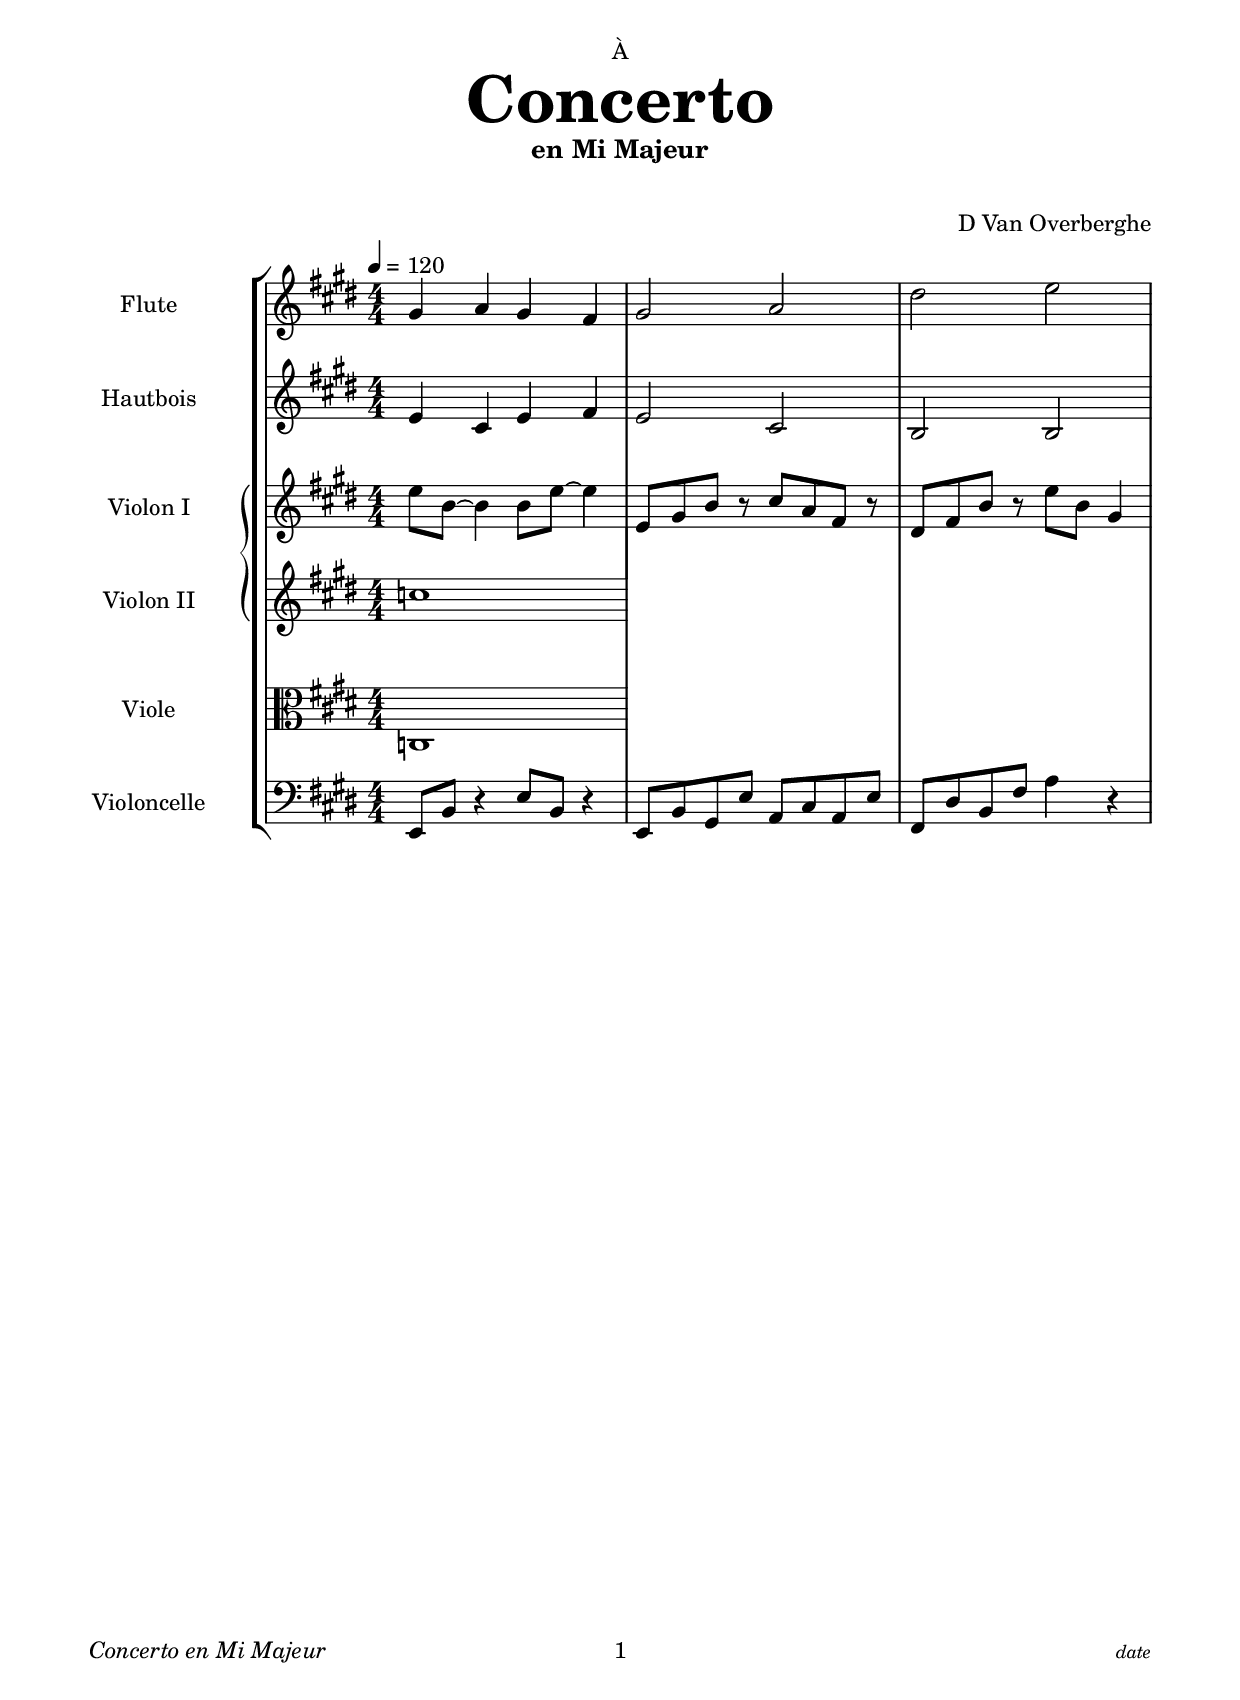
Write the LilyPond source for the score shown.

\version "2.18.2"
\include "articulate.ly"

\header {
	dedication = \markup { \char ##x00C0 "" }
	title = \markup { \vspace #2 \fontsize #5 \bold "Concerto" }
	subtitle = "en Mi Majeur"
	subsubtitle = \markup { \vspace #1 "" }
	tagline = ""
	composer = "D Van Overberghe"
}

\paper {
	top-margin = 20
	bottom-margin = 10
	left-margin = 15
	right-margin = 15
	
	system-system-spacing.basic-distance = #20
	
	print-page-number = ##t
	print-first-page-number = ##t
	oddHeaderMarkup = \markup \null
	evenHeaderMarkup = \markup \null
	oddFooterMarkup = \markup {
		\fill-line {
			\line { \italic { Concerto en Mi Majeur } }
			\center-column {
				\on-the-fly \print-page-number-check-first
				\fromproperty #'page:page-number-string
			}
			\line { \italic \tiny { date } }
		}
		\vspace #1.5
	}
	evenFooterMarkup = \oddFooterMarkup
}

flute = \relative c''
{
	%\set Score.proportionalNotationDuration = #(ly:make-moment 1/8)
	%\override Score.SpacingSpanner.strict-note-spacing = ##t
	\clef treble
	\key e \major
	\time 4/4 \numericTimeSignature
	gis4 a gis fis | gis2 a | dis e | 
	
}

oboe = \relative c'
{
	\clef treble
	\key e \major
	\time 4/4 \numericTimeSignature
	e4 cis e fis | e2 cis | b b |
}

fviolin = \relative c''
{
	\clef treble
	\key e \major
	\time 4/4 \numericTimeSignature
	\tempo 4 = 120
	e8 b~ b4 b8 e~ e4 | e,8 gis b r cis a fis r | dis fis b r e b gis4 | 
}

sviolin = \relative c''
{
	\clef treble
	\key e \major
	\time 4/4 \numericTimeSignature
	c1 %placeholder note to get staff
}

viola = \relative c
{
	\clef alto
	\key e \major
	\time 4/4 \numericTimeSignature
	c1 %placeholder note to get staff
}

cello = \relative c,
{
	\clef bass
	\key e \major
	\time 4/4 \numericTimeSignature
	e8 b' r4 e8 b r4 | e,8 b' gis e' a, cis a e' | fis, dis' b fis' a4 r |
}

\score
{
	\new StaffGroup
	<<
		\new Staff = "flute" \with {
			instrumentName = #"Flute"
			midiInstrument = "flute"
		}
		\flute
		
		\new Staff = "oboe" \with {
			instrumentName = #"Hautbois"
			midiInstrument = "oboe"
		}
		\oboe
		
		\new GrandStaff
		<<
			\new Staff = "fviolin" \with {
				instrumentName = #"Violon I"
				midiInstrument = "violin"
			}
			\fviolin
			
			\new Staff = "sviolin" \with {
				instrumentName = #"Violon II"
				midiInstrument = "violin"
			}
			\sviolin
		>>
		
		\new Staff = "viola" \with {
			instrumentName = #"Viole"
			midiInstrument = "viola"
		}
		\viola
		
		\new Staff = "cello" \with {
			instrumentName = #"Violoncelle"
			midiInstrument = "cello"
		}
		\cello
		
	>>
	\layout {
		\context {
		\Score
		\override SpacingSpanner.base-shortest-duration = #(ly:make-moment 1/16)
		}
	}
}

\score
{
	\unfoldRepeats \articulate
	\new StaffGroup
	<<
		\new Staff = "flute" \with {
			instrumentName = #"Flute"
			midiInstrument = "flute"
		}
		\flute
		
		\new Staff = "oboe" \with {
			instrumentName = #"Hautbois"
			midiInstrument = "oboe"
		}
		\oboe
		
		\new GrandStaff
		<<
			\new Staff = "fviolin" \with {
				instrumentName = #"Violon I"
				midiInstrument = "violin"
			}
			\fviolin
			
			\new Staff = "sviolin" \with {
				instrumentName = #"Violon II"
				midiInstrument = "violin"
			}
			\sviolin
		>>
		
		\new Staff = "viola" \with {
			instrumentName = #"Viole"
			midiInstrument = "viola"
		}
		\viola
		
		\new Staff = "cello" \with {
			instrumentName = #"Violoncelle"
			midiInstrument = "cello"
		}
		\cello
		
	>>
	\midi { }
}


\paper
{
	top-margin = 10
	indent = 3\cm
}